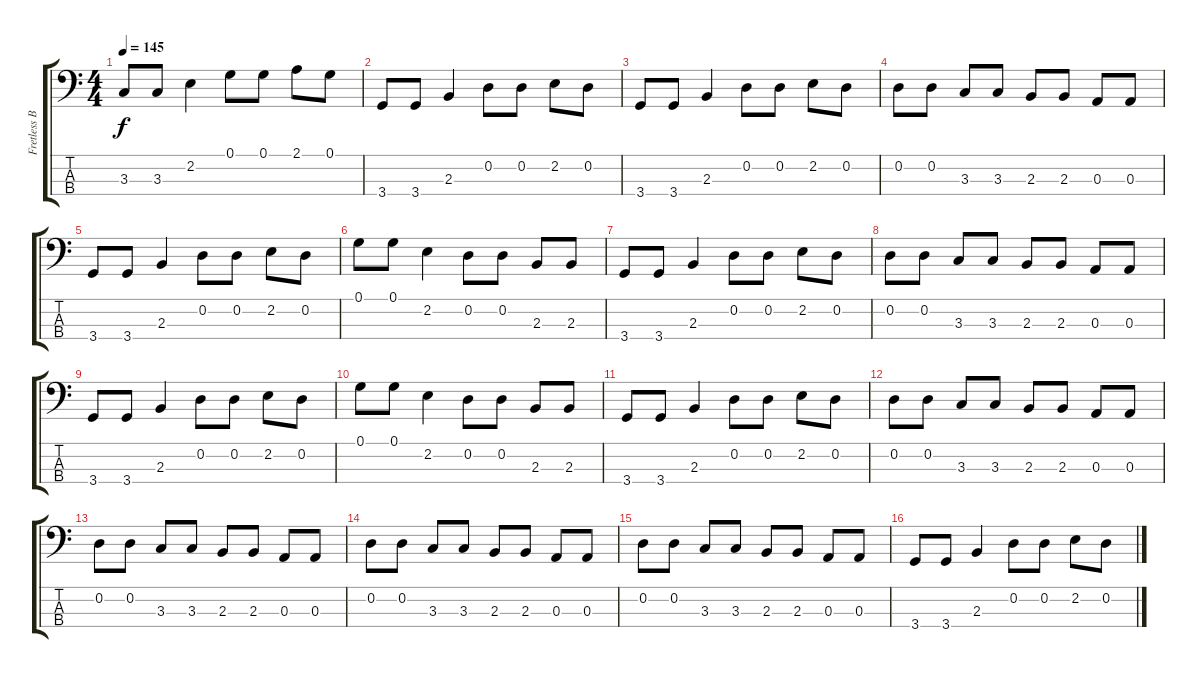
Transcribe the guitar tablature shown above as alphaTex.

\track ("Fretless Bass" "Fretless B") {instrument electricbassfinger}
\staff {score tabs}
\tuning (G2 D2 A1 E1) {hide}
\ts (4 4)
\tempo 145
\clef f4
\ks c
3.3.8{dy f} 3.3.8 2.2.4 0.1.8 0.1.8 2.1.8 0.1.8 |
3.4.8 3.4.8 2.3.4 0.2.8 0.2.8 2.2.8 0.2.8 |
3.4.8 3.4.8 2.3.4 0.2.8 0.2.8 2.2.8 0.2.8 |
0.2.8 0.2.8 3.3.8 3.3.8 2.3.8 2.3.8 0.3.8 0.3.8 |
3.4.8 3.4.8 2.3.4 0.2.8 0.2.8 2.2.8 0.2.8 |
0.1.8 0.1.8 2.2.4 0.2.8 0.2.8 2.3.8 2.3.8 |
3.4.8 3.4.8 2.3.4 0.2.8 0.2.8 2.2.8 0.2.8 |
0.2.8 0.2.8 3.3.8 3.3.8 2.3.8 2.3.8 0.3.8 0.3.8 |
3.4.8 3.4.8 2.3.4 0.2.8 0.2.8 2.2.8 0.2.8 |
0.1.8 0.1.8 2.2.4 0.2.8 0.2.8 2.3.8 2.3.8 |
3.4.8 3.4.8 2.3.4 0.2.8 0.2.8 2.2.8 0.2.8 |
0.2.8 0.2.8 3.3.8 3.3.8 2.3.8 2.3.8 0.3.8 0.3.8 |
0.2.8 0.2.8 3.3.8 3.3.8 2.3.8 2.3.8 0.3.8 0.3.8 |
0.2.8 0.2.8 3.3.8 3.3.8 2.3.8 2.3.8 0.3.8 0.3.8 |
0.2.8 0.2.8 3.3.8 3.3.8 2.3.8 2.3.8 0.3.8 0.3.8 |
3.4.8 3.4.8 2.3.4 0.2.8 0.2.8 2.2.8 0.2.8
